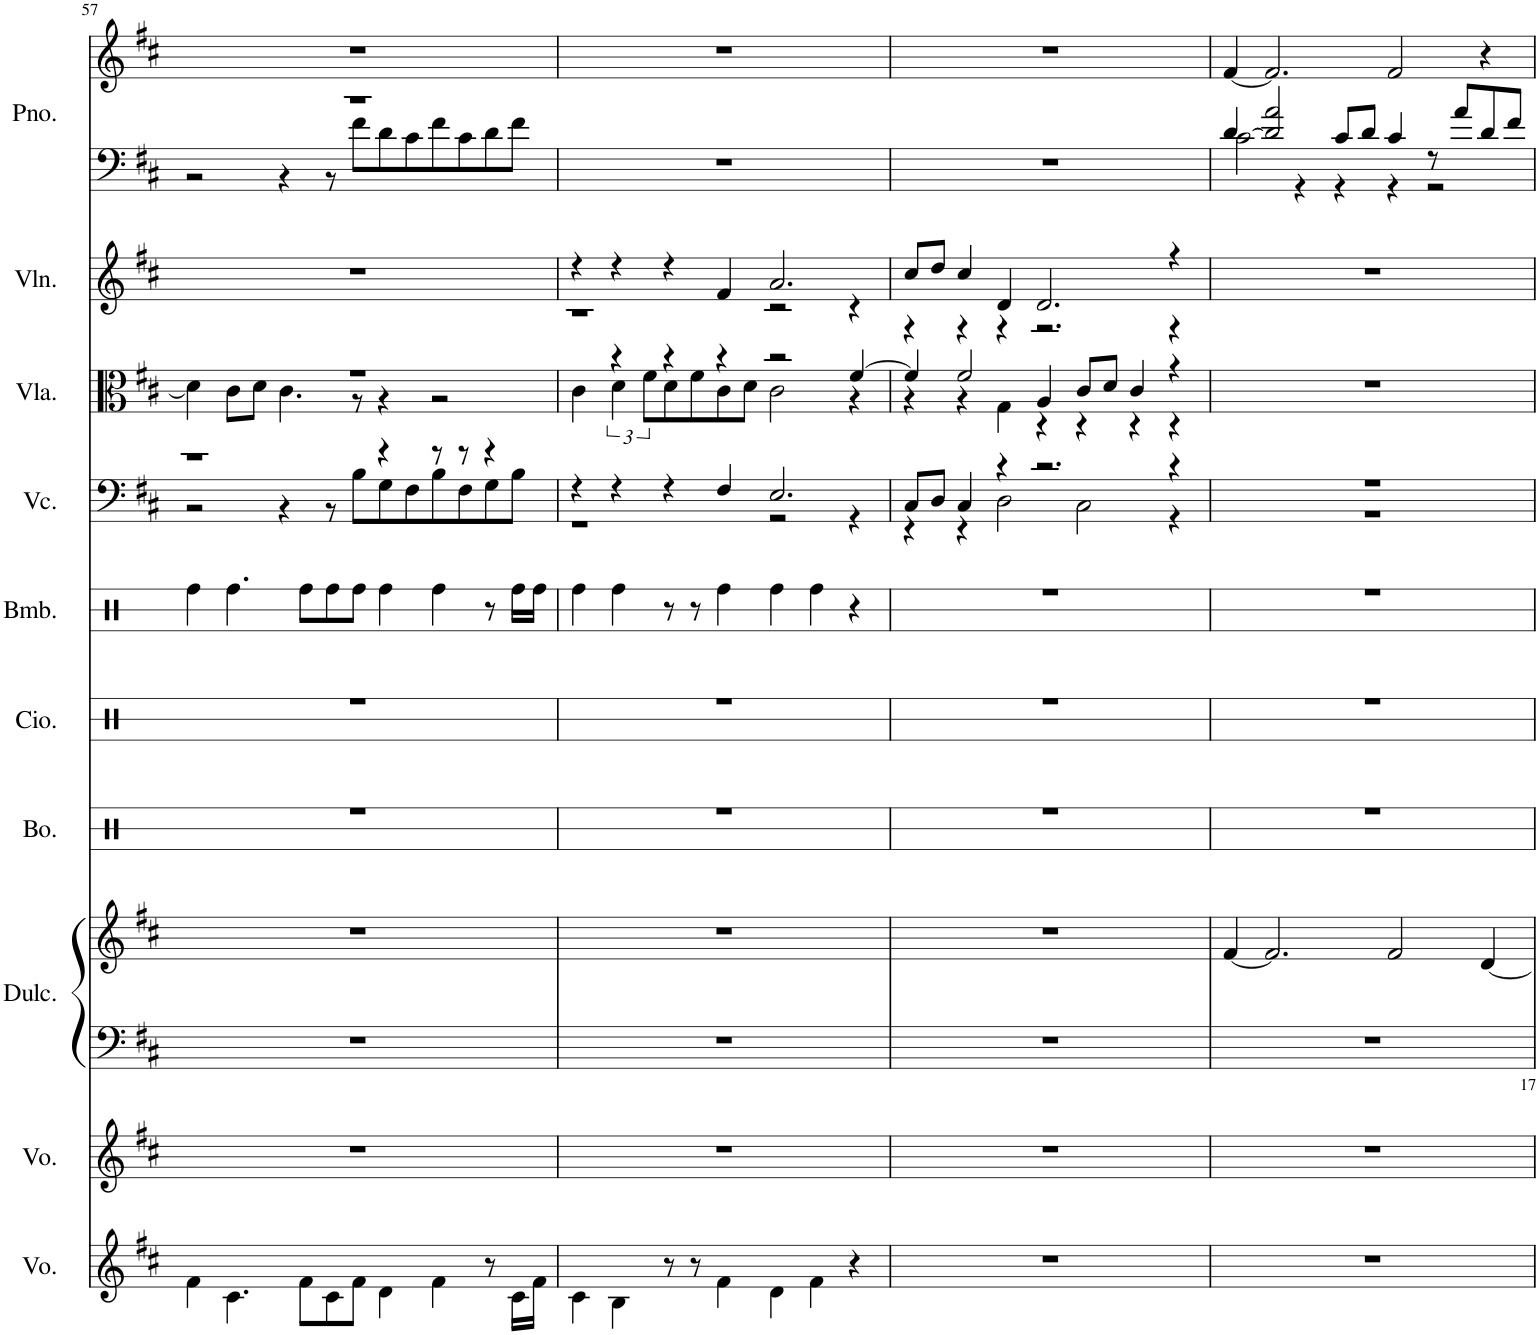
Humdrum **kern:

**kern	**kern	**kern	**kern	**kern	**kern	**kern	**kern	**kern	**kern	**kern	**kern
*part10	*part9	*part8	*part8	*part7	*part6	*part5	*part4	*part3	*part2	*part1	*part1
*staff12	*staff11	*staff10	*staff9	*staff8	*staff7	*staff6	*staff5	*staff4	*staff3	*staff2	*staff1
*I"Voz	*I"Voz	*I"Dulcémele	*	*I"Bongos	*I"Congas	*I"Bombo	*I"Violonchelo	*I"Viola	*I"Violín	*I"Piano	*
*I'Vo.	*I'Vo.	*I'Dulc.	*	*I'Bo.	*	*I'Bmb.	*I'Vc.	*I'Vla.	*I'Vln.	*I'Pno.	*
!!LO:PB:g=z
*clefG2	*clefG2	*clefF4	*clefG2	*clefX	*clefX	*clefX	*clefF4	*clefC3	*clefG2	*clefF4	*clefG2
*k[f#c#]	*k[f#c#]	*k[f#c#]	*k[f#c#]	*k[]	*k[]	*k[]	*k[f#c#]	*k[f#c#]	*k[f#c#]	*k[f#c#]	*k[f#c#]
*M7/4	*M7/4	*M7/4	*M7/4	*M7/4	*M7/4	*M7/4	*M7/4	*M7/4	*M7/4	*M7/4	*M7/4
=57	=57	=57	=57	=57	=57	=57	=57	=57	=57	=57	=57
*	*	*	*	*	*	*	*^	*^	*	*^	*
4f#\	1..r	1..r	1..r	1..r	1..r	4Rdd\	1r	2r	1..r	4d\]	1..r	1..r	2r	1..r
4.c#\	.	.	.	.	.	4.Rdd\	.	.	.	8c#\L	.	.	.	.
.	.	.	.	.	.	.	.	.	.	8d\J	.	.	.	.
.	.	.	.	.	.	.	.	4r	.	4.c#\	.	.	4r	.
8f#\L	.	.	.	.	.	8Rdd\L	.	.	.	.	.	.	.	.
8c#\	.	.	.	.	.	8Rdd\	.	8r	.	.	.	.	8r	.
8f#\J	.	.	.	.	.	8Rdd\J	.	8B\L	.	8r	.	.	8f#\L	.
4d\	.	.	.	.	.	4Rdd\	4r	8G\	.	4r	.	.	8d\	.
.	.	.	.	.	.	.	.	8F#\	.	.	.	.	8c#\	.
4f#\	.	.	.	.	.	4Rdd\	8r	8B\	.	2r	.	.	8f#\	.
.	.	.	.	.	.	.	8r	8F#\	.	.	.	.	8c#\	.
8r	.	.	.	.	.	8r	4r	8G\	.	.	.	.	8d\	.
16c#\LL	.	.	.	.	.	16Rdd\LL	.	8B\J	.	.	.	.	8f#\J	.
16f#\JJ	.	.	.	.	.	16Rdd\JJ	.	.	.	.	.	.	.	.
*	*	*	*	*	*	*	*	*	*	*	*	*v	*v	*
=58	=58	=58	=58	=58	=58	=58	=58	=58	=58	=58	=58	=58	=58
*	*	*	*	*	*	*	*	*	*	*	*^	*	*
4c#\	1..r	1..r	1..r	1..r	1..r	4Rdd\	4r	1r	4c#\	4ryy	4r	1r	1..r	1..r
4B\	.	.	.	.	.	4Rdd\	4r	.	4r	6d\	4r	.	.	.
.	.	.	.	.	.	.	.	.	.	12f#\L	.	.	.	.
8r	.	.	.	.	.	8r	4r	.	4r	8d\	4r	.	.	.
8r	.	.	.	.	.	8r	.	.	.	8f#\	.	.	.	.
4f#\	.	.	.	.	.	4Rdd\	4F#/	.	4r	8c#\	4f#/	.	.	.
.	.	.	.	.	.	.	.	.	.	8d\J	.	.	.	.
4d\	.	.	.	.	.	4Rdd\	2.E/	2r	2r	2c#\	2.a/	2r	.	.
4f#\	.	.	.	.	.	4Rdd\	.	.	.	.	.	.	.	.
4r	.	.	.	.	.	4r	.	4r	[4f#/	4r	.	4r	.	.
=59	=59	=59	=59	=59	=59	=59	=59	=59	=59	=59	=59	=59	=59	=59
1..r	1..r	1..r	1..r	1..r	1..r	1..r	8C#/L	4r	4f#/]	4r	8cc#/L	4r	1..r	1..r
.	.	.	.	.	.	.	8D/J	.	.	.	8dd/J	.	.	.
.	.	.	.	.	.	.	4C#/	4r	2f#/	4r	4cc#/	4r	.	.
.	.	.	.	.	.	.	4r	2D\	.	4G\	4d/	4r	.	.
.	.	.	.	.	.	.	2.r	.	4A/	4r	2.d/	2.r	.	.
.	.	.	.	.	.	.	.	2C#\	8c#/L	4r	.	.	.	.
.	.	.	.	.	.	.	.	.	8d/J	.	.	.	.	.
.	.	.	.	.	.	.	.	.	4c#/	4r	.	.	.	.
.	.	.	.	.	.	.	4r	4r	4r	4r	4r	4r	.	.
*	*	*	*	*	*	*	*	*	*v	*v	*	*	*	*
*	*	*	*	*	*	*	*	*	*	*v	*v	*	*
=60	=60	=60	=60	=60	=60	=60	=60	=60	=60	=60	=60	=60
*	*	*	*	*	*	*	*	*	*	*	*^	*
1..r	1..r	1..r	[4f#/	1..r	1..r	1..r	1..r	1..r	1..r	1..r	[4d/	2c#\	[4f#/
.	.	.	2.f#/]	.	.	.	.	.	.	.	2d/] 2a/	.	2.f#/]
.	.	.	.	.	.	.	.	.	.	.	.	4r	.
.	.	.	.	.	.	.	.	.	.	.	8c#/L	4r	.
.	.	.	.	.	.	.	.	.	.	.	8d/J	.	.
.	.	.	2f#/	.	.	.	.	.	.	.	4c#/	4r	2f#/
.	.	.	.	.	.	.	.	.	.	.	8r	2r	.
.	.	.	.	.	.	.	.	.	.	.	8a/L	.	.
.	.	.	[4d/	.	.	.	.	.	.	.	8d/	.	4r
.	.	.	.	.	.	.	.	.	.	.	8f#/J	.	.
*	*	*	*	*	*	*	*v	*v	*	*	*v	*v	*
=	=	=	=	=	=	=	=	=	=	=	=
*-	*-	*-	*-	*-	*-	*-	*-	*-	*-	*-	*-
